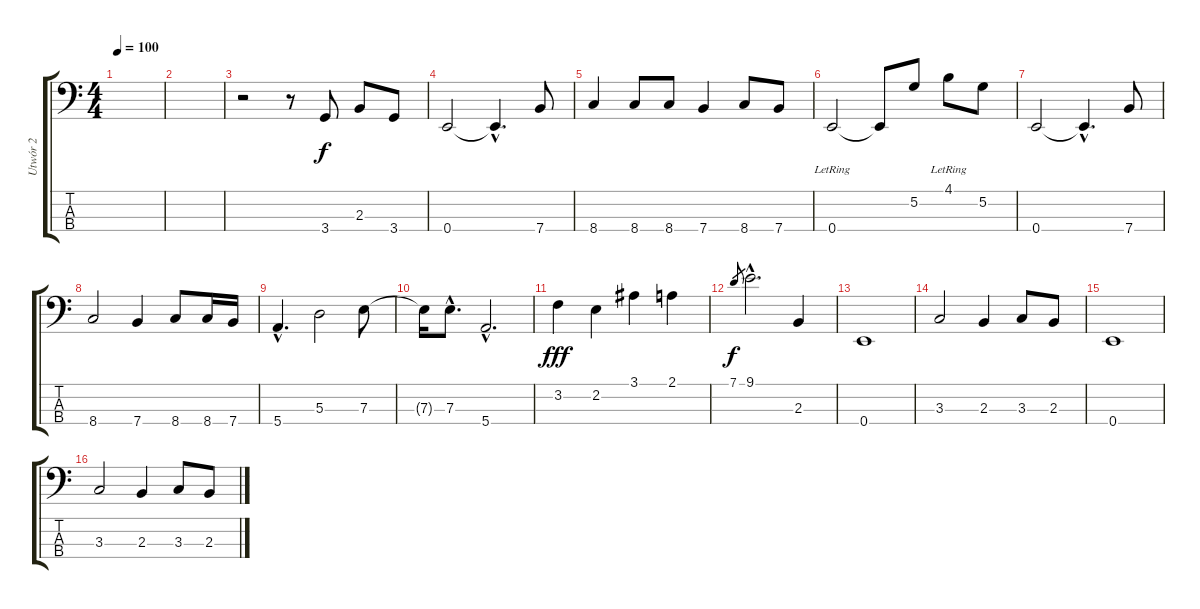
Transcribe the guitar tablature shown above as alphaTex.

\track ("Utwór 2" "Utwór 2") {instrument fretlessbass}
\staff {score tabs}
\tuning (G2 D2 A1 E1) {hide}
\ts (4 4)
\tempo 100
\clef f4
\ks c
|
|
r.2 r.8 3.4.8 2.3.8 3.4.8 |
0.4.2 0.4{hac t}.4{d} 7.4.8 |
8.4.4 8.4.8 8.4.8 7.4.4 8.4.8 7.4.8 |
0.4{lr}.2 0.4{t}.8 5.2.8 4.1{lr}.8 5.2.8 |
0.4.2 0.4{hac t}.4{d} 7.4.8 |
8.4.2 7.4.4 8.4.8 8.4.16 7.4.16 |
5.4{hac}.4{d} 5.3.2 7.3.8 |
7.3{t}.16 7.3{hac}.8{d} 5.4{hac}.2{d} |
3.2.4{dy fff} 2.2.4 3.1.4 2.1.4 |
7.1.8{gr dy f} 9.1{hac}.2{d} 2.3.4 |
0.4.1 |
3.3.2 2.3.4 3.3.8 2.3.8 |
0.4.1 |
3.3.2 2.3.4 3.3.8 2.3.8
